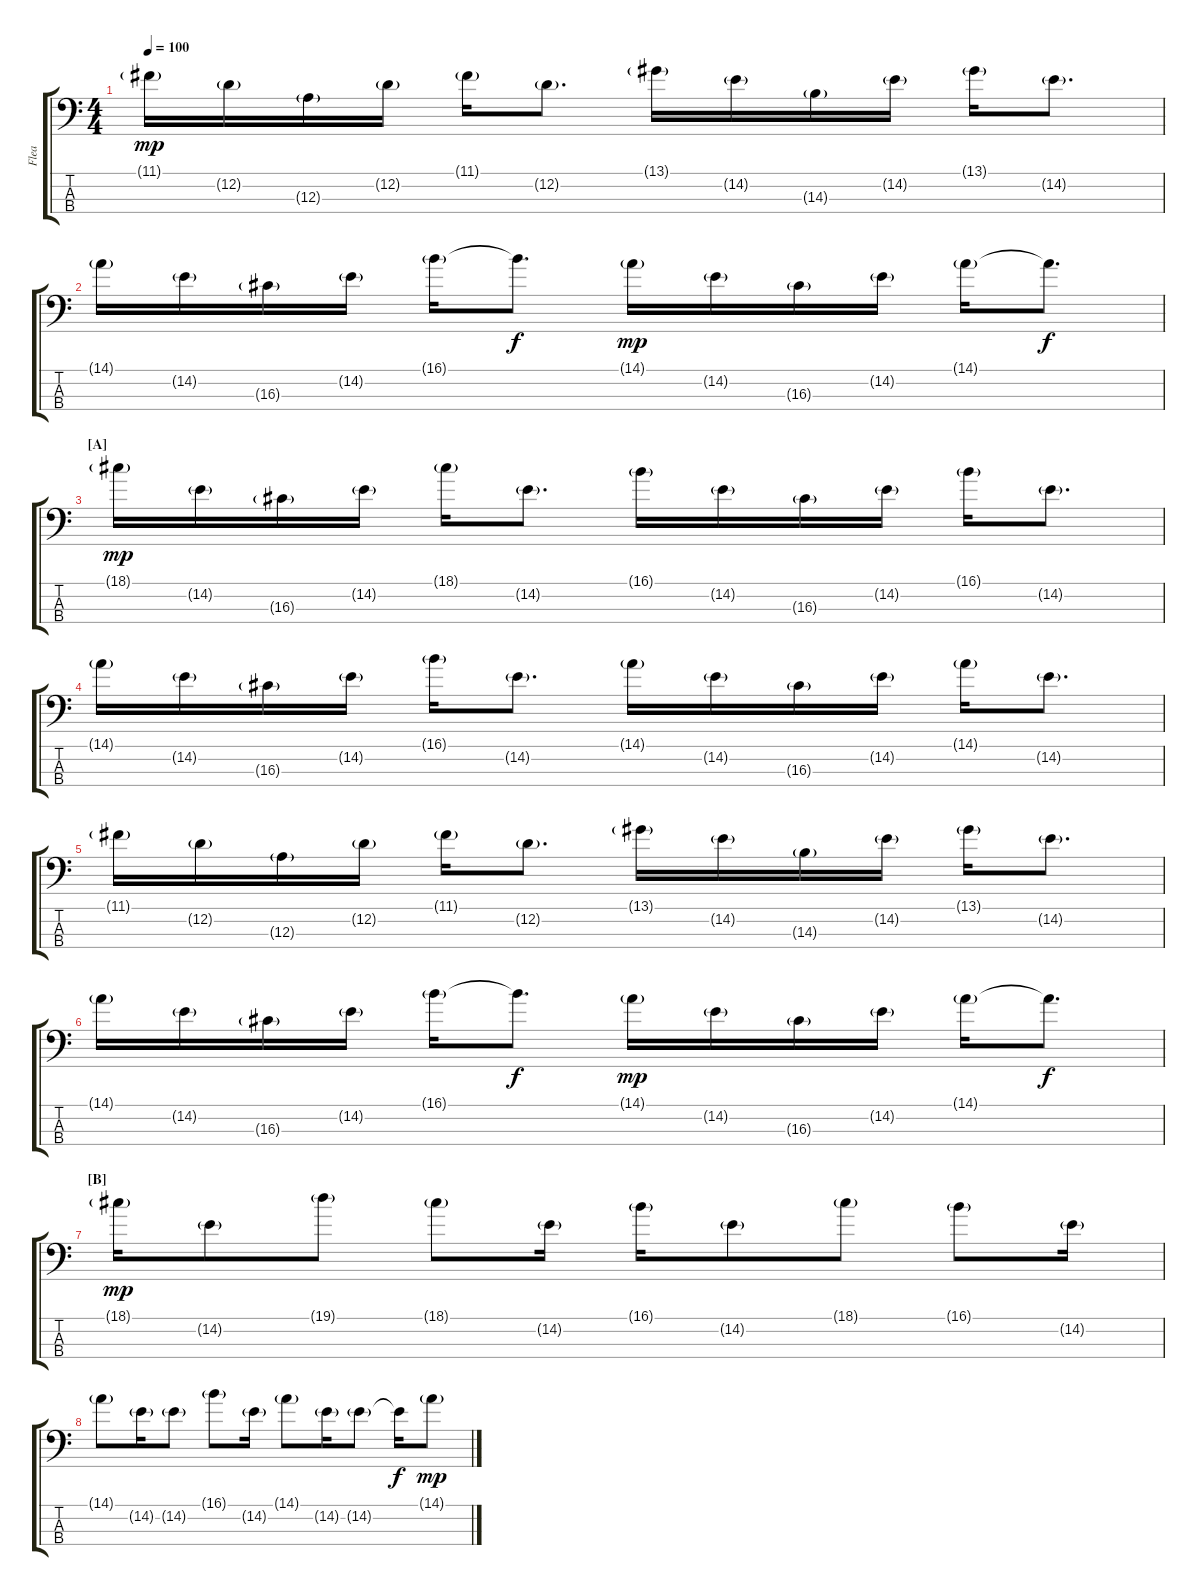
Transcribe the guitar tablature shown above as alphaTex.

\track ("Flea" "Flea") {instrument electricbassfinger}
\staff {score tabs}
\tuning (G2 D2 A1 E1) {hide}
\ts (4 4)
\tempo 100
\clef f4
\ks c
11.1{g}.16{dy mp} 12.2{g}.16 12.3{g}.16 12.2{g}.16 11.1{g}.16 12.2{g}.8{d} 13.1{g}.16 14.2{g}.16 14.3{g}.16 14.2{g}.16 13.1{g}.16 14.2{g}.8{d} |
14.1{g}.16 14.2{g}.16 16.3{g}.16 14.2{g}.16 16.1{g}.16 16.1{t}.8{d dy f} 14.1{g}.16{dy mp} 14.2{g}.16 16.3{g}.16 14.2{g}.16 14.1{g}.16 14.1{t}.8{d dy f} |
\section ("" "[A]")
18.1{g}.16{dy mp} 14.2{g}.16 16.3{g}.16 14.2{g}.16 18.1{g}.16 14.2{g}.8{d} 16.1{g}.16 14.2{g}.16 16.3{g}.16 14.2{g}.16 16.1{g}.16 14.2{g}.8{d} |
14.1{g}.16 14.2{g}.16 16.3{g}.16 14.2{g}.16 16.1{g}.16 14.2{g}.8{d} 14.1{g}.16 14.2{g}.16 16.3{g}.16 14.2{g}.16 14.1{g}.16 14.2{g}.8{d} |
11.1{g}.16 12.2{g}.16 12.3{g}.16 12.2{g}.16 11.1{g}.16 12.2{g}.8{d} 13.1{g}.16 14.2{g}.16 14.3{g}.16 14.2{g}.16 13.1{g}.16 14.2{g}.8{d} |
14.1{g}.16 14.2{g}.16 16.3{g}.16 14.2{g}.16 16.1{g}.16 16.1{t}.8{d dy f} 14.1{g}.16{dy mp} 14.2{g}.16 16.3{g}.16 14.2{g}.16 14.1{g}.16 14.1{t}.8{d dy f} |
\section ("" "[B]")
18.1{g}.16{dy mp} 14.2{g}.8 19.1{g}.8 18.1{g}.8 14.2{g}.16 16.1{g}.16 14.2{g}.8 18.1{g}.8 16.1{g}.8 14.2{g}.16 |
14.1{g}.8 14.2{g}.16 14.2{g}.8 16.1{g}.8 14.2{g}.16 14.1{g}.8 14.2{g}.16 14.2{g}.8 14.2{t}.16{dy f} 14.1{g}.8{dy mp}
